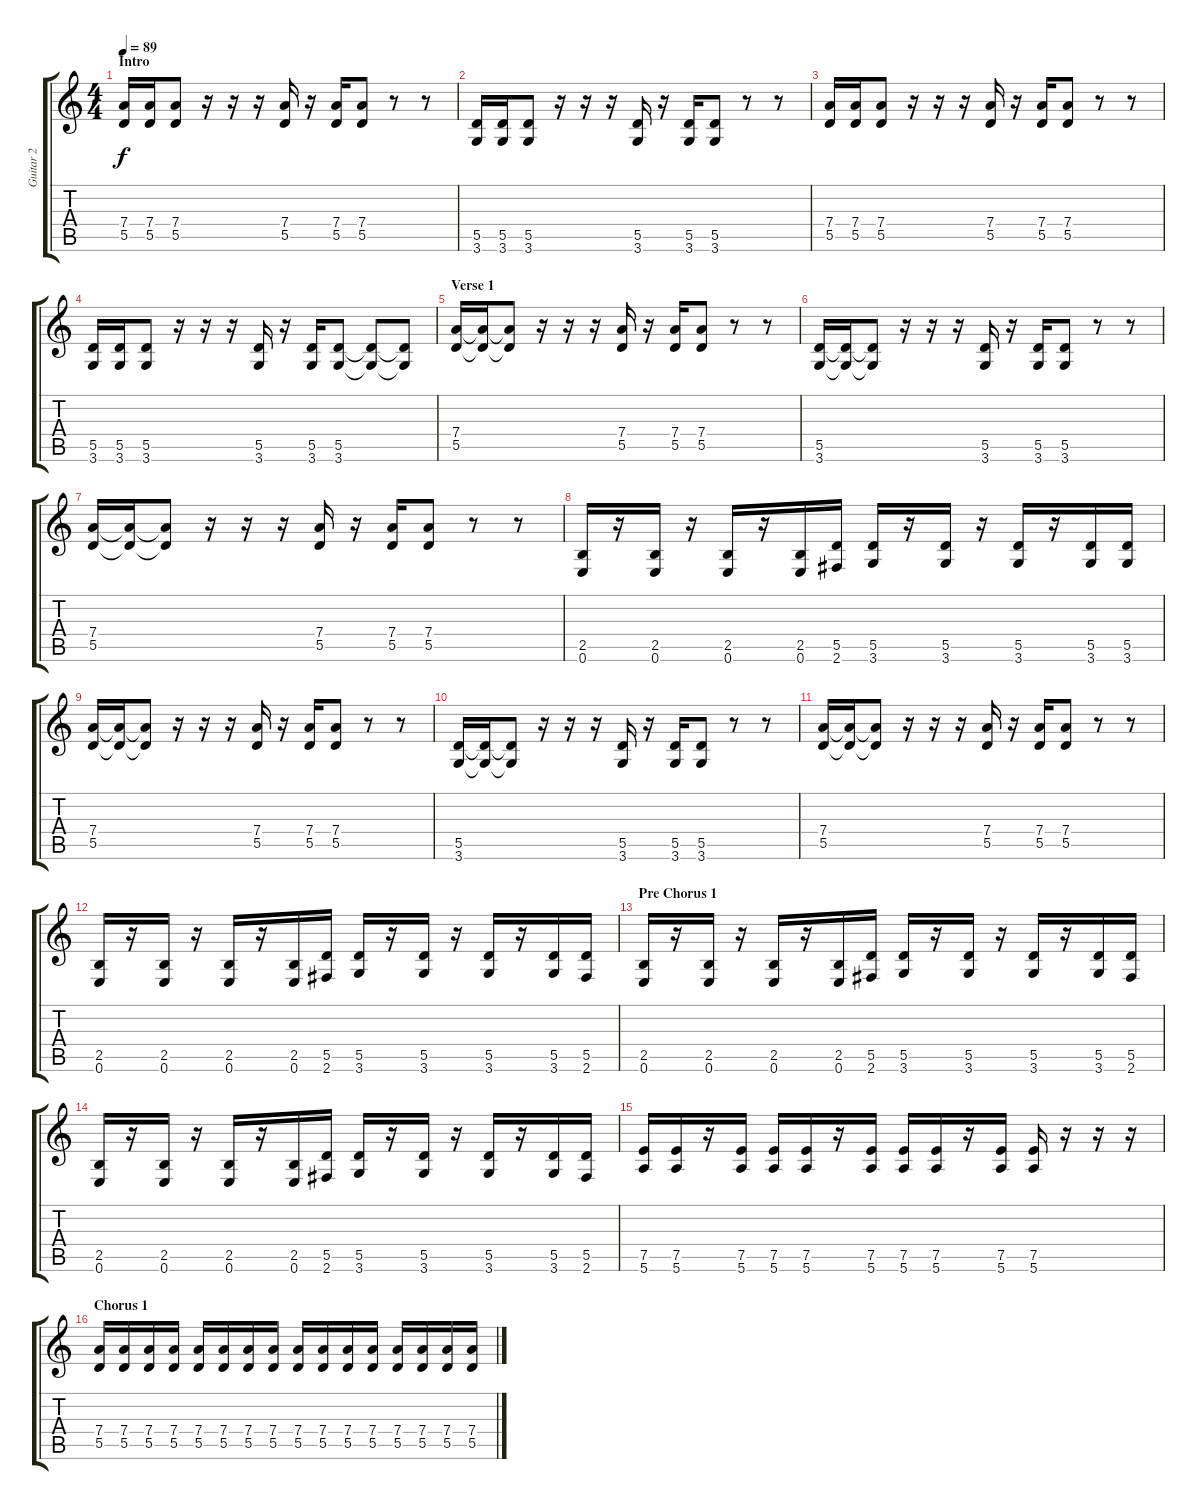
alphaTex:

\track ("Guitar 2" "Guitar 2") {instrument distortionguitar}
\staff {score tabs}
\tuning (E4 B3 G3 D3 A2 E2) {hide}
\ts (4 4)
\section ("" "Intro")
\tempo 89
\clef g2
\ks c
(7.4 5.5).16{dy f instrument distortionguitar} (7.4 5.5).16 (7.4 5.5).8 r.16 r.16 r.16 (7.4 5.5).16 r.16 (7.4 5.5).16 (7.4 5.5).8 r.8 r.8 |
(5.5 3.6).16 (5.5 3.6).16 (5.5 3.6).8 r.16 r.16 r.16 (5.5 3.6).16 r.16 (5.5 3.6).16 (5.5 3.6).8 r.8 r.8 |
(7.4 5.5).16 (7.4 5.5).16 (7.4 5.5).8 r.16 r.16 r.16 (7.4 5.5).16 r.16 (7.4 5.5).16 (7.4 5.5).8 r.8 r.8 |
(5.5 3.6).16 (5.5 3.6).16 (5.5 3.6).8 r.16 r.16 r.16 (5.5 3.6).16 r.16 (5.5 3.6).16 (5.5 3.6).8 (5.5{t} 3.6{t}).8 (5.5{t} 3.6{t}).8 |
\section ("" "Verse 1")
(7.4 5.5).16 (7.4{t} 5.5{t}).16 (7.4{t} 5.5{t}).8 r.16 r.16 r.16 (7.4 5.5).16 r.16 (7.4 5.5).16 (7.4 5.5).8 r.8 r.8 |
(5.5 3.6).16 (5.5{t} 3.6{t}).16 (5.5{t} 3.6{t}).8 r.16 r.16 r.16 (5.5 3.6).16 r.16 (5.5 3.6).16 (5.5 3.6).8 r.8 r.8 |
(7.4 5.5).16 (7.4{t} 5.5{t}).16 (7.4{t} 5.5{t}).8 r.16 r.16 r.16 (7.4 5.5).16 r.16 (7.4 5.5).16 (7.4 5.5).8 r.8 r.8 |
(2.5 0.6).16 r.16 (2.5 0.6).16 r.16 (2.5 0.6).16 r.16 (2.5 0.6).16 (5.5 2.6).16 (5.5 3.6).16 r.16 (5.5 3.6).16 r.16 (5.5 3.6).16 r.16 (5.5 3.6).16 (5.5 3.6).16 |
(7.4 5.5).16 (7.4{t} 5.5{t}).16 (7.4{t} 5.5{t}).8 r.16 r.16 r.16 (7.4 5.5).16 r.16 (7.4 5.5).16 (7.4 5.5).8 r.8 r.8 |
(5.5 3.6).16 (5.5{t} 3.6{t}).16 (5.5{t} 3.6{t}).8 r.16 r.16 r.16 (5.5 3.6).16 r.16 (5.5 3.6).16 (5.5 3.6).8 r.8 r.8 |
(7.4 5.5).16 (7.4{t} 5.5{t}).16 (7.4{t} 5.5{t}).8 r.16 r.16 r.16 (7.4 5.5).16 r.16 (7.4 5.5).16 (7.4 5.5).8 r.8 r.8 |
(2.5 0.6).16 r.16 (2.5 0.6).16 r.16 (2.5 0.6).16 r.16 (2.5 0.6).16 (5.5 2.6).16 (5.5 3.6).16 r.16 (5.5 3.6).16 r.16 (5.5 3.6).16 r.16 (5.5 3.6).16 (5.5 2.6).16 |
\section ("" "Pre Chorus 1")
(2.5 0.6).16 r.16 (2.5 0.6).16 r.16 (2.5 0.6).16 r.16 (2.5 0.6).16 (5.5 2.6).16 (5.5 3.6).16 r.16 (5.5 3.6).16 r.16 (5.5 3.6).16 r.16 (5.5 3.6).16 (5.5 2.6).16 |
(2.5 0.6).16 r.16 (2.5 0.6).16 r.16 (2.5 0.6).16 r.16 (2.5 0.6).16 (5.5 2.6).16 (5.5 3.6).16 r.16 (5.5 3.6).16 r.16 (5.5 3.6).16 r.16 (5.5 3.6).16 (5.5 2.6).16 |
(7.5 5.6).16 (7.5 5.6).16 r.16 (7.5 5.6).16 (7.5 5.6).16 (7.5 5.6).16 r.16 (7.5 5.6).16 (7.5 5.6).16 (7.5 5.6).16 r.16 (7.5 5.6).16 (7.5 5.6).16 r.16 r.16 r.16 |
\section ("" "Chorus 1")
(7.4 5.5).16 (7.4 5.5).16 (7.4 5.5).16 (7.4 5.5).16 (7.4 5.5).16 (7.4 5.5).16 (7.4 5.5).16 (7.4 5.5).16 (7.4 5.5).16 (7.4 5.5).16 (7.4 5.5).16 (7.4 5.5).16 (7.4 5.5).16 (7.4 5.5).16 (7.4 5.5).16 (7.4 5.5).16
